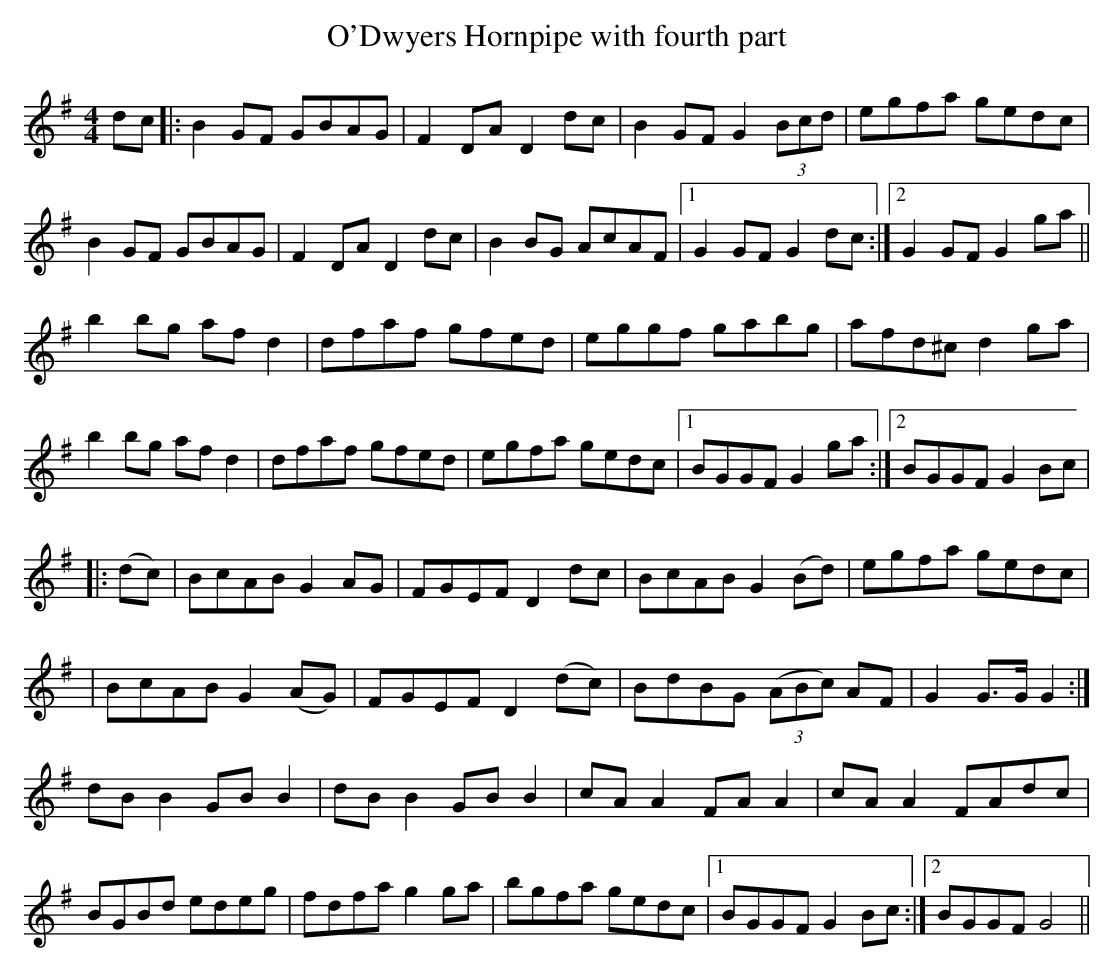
X:1
T:O'Dwyers Hornpipe with fourth part
M:4/4
L:1/8
K:G
dc|: B2GF GBAG | F2DA D2dc | B2GF G2 (3Bcd | egfa gedc |
B2GF GBAG | F2DA D2dc | B2BG AcAF |1 G2GF G2 dc:|2 G2GF G2ga||
b2bg afd2 | dfaf gfed| eggf gabg | afd^c d2 ga |
b2bg afd2 | dfaf gfed | egfa gedc|1 BGGF G2 ga:|2 BGGF G2Bc|
|: (dc) \| BcAB G2 AG | FGEF D2 dc | BcAB G2 (Bd) | egfa gedc |
| BcAB G2 (AG) | FGEF D2 (dc) | BdBG (3(ABc) AF | G2 G>G G2 :|
dBB2 GBB2 | dBB2 GBB2 | cAA2 FAA2 | cAA2 FAdc |
BGBd edeg | fdfa g2ga | bgfa gedc |1 BGGF G2 Bc:|2 BGGF G4||
